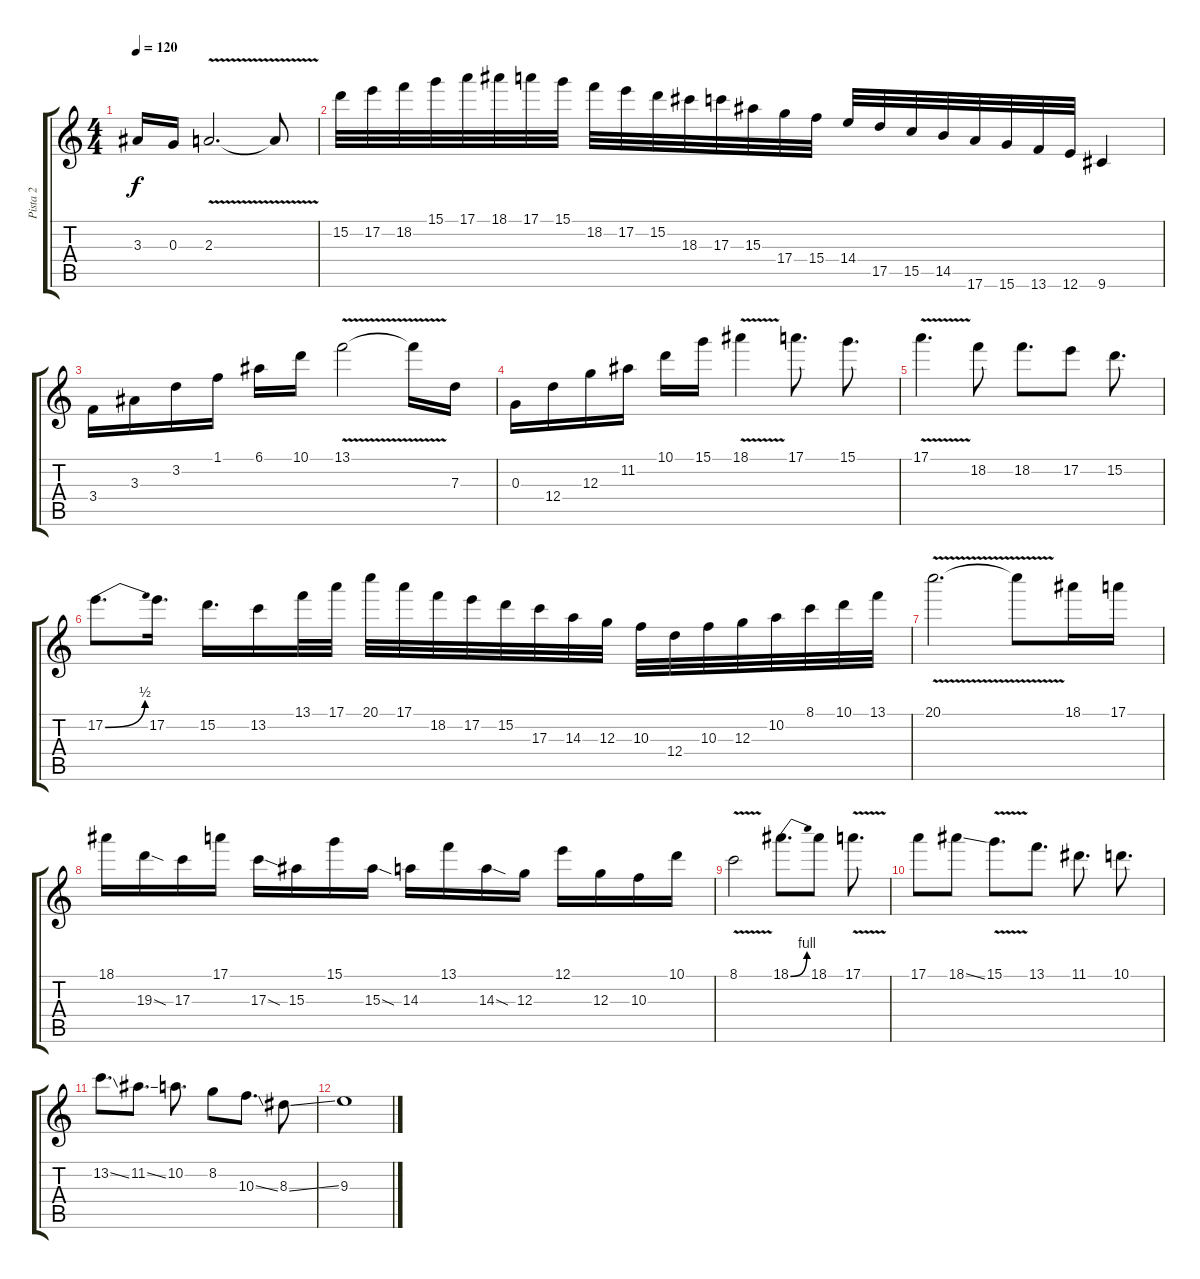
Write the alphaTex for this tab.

\track ("Pista 2" "Pista 2") {instrument distortionguitar}
\staff {score tabs}
\tuning (E4 B3 G3 D3 A2 E2) {hide}
\ts (4 4)
\tempo 120
\clef g2
\ks c
3.3.16{dy f} 0.3.16 2.3{v}.2{d} 2.3{t}.8 |
15.2.32 17.2.32 18.2.32 15.1.32 17.1.32 18.1.32 17.1.32 15.1.32 18.2.32 17.2.32 15.2.32 18.3.32 17.3.32 15.3.32 17.4.32 15.4.32 14.4.32 17.5.32 15.5.32 14.5.32 17.6.32 15.6.32 13.6.32 12.6.32 9.6.4 |
3.4.16 3.3.16 3.2.16 1.1.16 6.1.16 10.1.16 13.1{v}.2 13.1{t}.16 7.3.16 |
0.3.16 12.4.16 12.3.16 11.2.16 10.1.16 15.1.16 18.1{v}.4 17.1.8{d} 15.1.8{d} |
17.1{v}.4{d} 18.2.8 18.2.8{d} 17.2.8 15.2.8{d} |
17.2{be (bend 0 0 60 2)}.8{d} 17.2.16{d} 15.2.16{d} 13.2.16 13.1.32 17.1.32 20.1.32 17.1.32 18.2.32 17.2.32 15.2.32 17.3.32 14.3.32 12.3.32 10.3.32 12.4.32 10.3.32 12.3.32 10.2.32 8.1.32 10.1.32 13.1.32 |
20.1{v}.2{d} 20.1{t}.8 18.1.16 17.1.16 |
18.1.16 19.3{sod}.16 17.3.16 17.1.16 17.3{sod}.16 15.3.16 15.1.16 15.3{sod}.16 14.3.16 13.1.16 14.3{sod}.16 12.3.16 12.1.16 12.3.16 10.3.16 10.1.16 |
8.1{v}.2 18.1{be (bend 0 0 60 4)}.8{d} 18.1.8 17.1{v}.8{d} |
17.1.8 18.1{ss}.8 15.1{v}.8{d} 13.1.8{d} 11.1.8{d} 10.1.8{d} |
13.2{ss}.8{d} 11.2{ss}.8{d} 10.2.8{d} 8.2.8 10.3{ss}.8{d} 8.3{ss}.8 |
9.3.1
